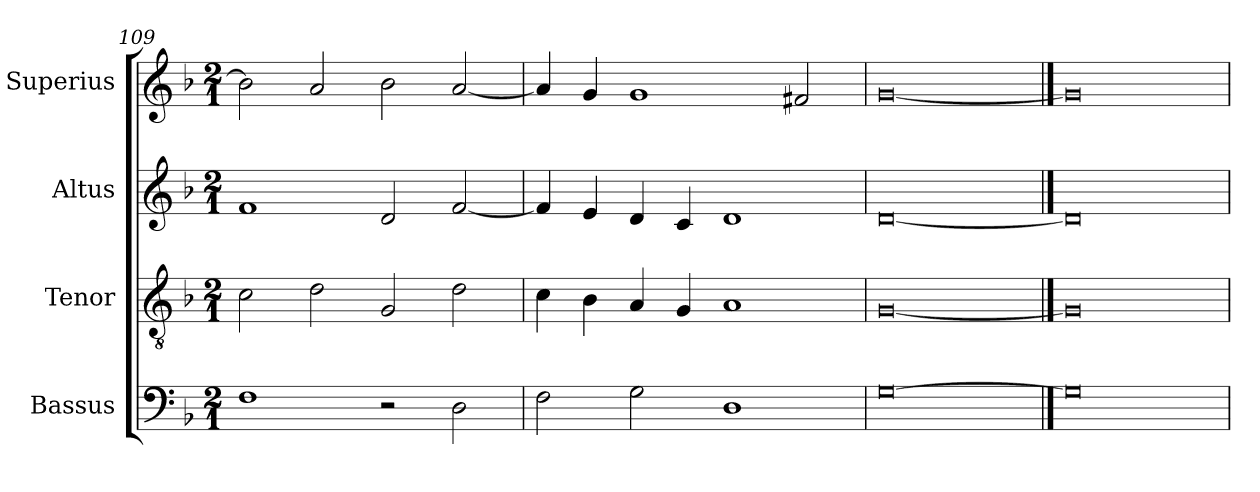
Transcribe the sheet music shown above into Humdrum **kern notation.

**kern	**kern	**kern	**kern
*part4	*part3	*part2	*part1
*staff4	*staff3	*staff2	*staff1
*I"Bassus	*I"Tenor	*I"Altus	*I"Superius
*I'B	*I'T	*I'A	*I'S
*clefF4	*clefGv2	*clefG2	*clefG2
*k[b-]	*k[b-]	*k[b-]	*k[b-]
*F:	*F:	*F:	*F:
*M2/1	*M2/1	*M2/1	*M2/1
=109	=109	=109	=109
1F	2c	1f	2b-]
.	2d	.	2a
2r	2G	2d	2b-
2D	2d	[2f	[2a
=110	=110	=110	=110
2F	4c	4f]	4a]
.	4B-	4e	4g
2G	4A	4d	1g
.	4G	4c	.
1D	1A	1d	.
.	.	.	2f#X
=111	=111	=111	=111
[0G	[0G	[0d	[0g
==112	==112	==112	==112
0G]	0G]	0d]	0g]
=	=	=	=
*-	*-	*-	*-
